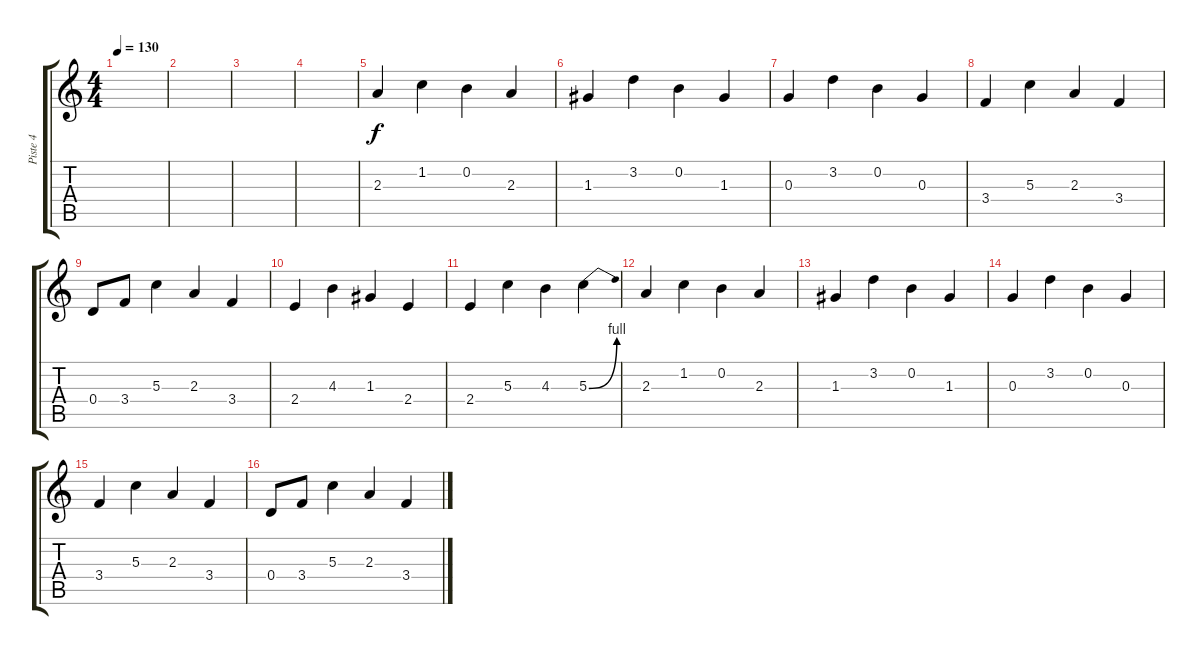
\track ("Piste 4" "Piste 4") {instrument acousticguitarnylon}
\staff {score tabs}
\tuning (E4 B3 G3 D3 A2 E2) {hide}
\ts (4 4)
\tempo 130
\clef g2
\ks c
|
|
|
|
2.3.4 1.2.4 0.2.4 2.3.4 |
1.3.4 3.2.4 0.2.4 1.3.4 |
0.3.4 3.2.4 0.2.4 0.3.4 |
3.4.4 5.3.4 2.3.4 3.4.4 |
0.4.8 3.4.8 5.3.4 2.3.4 3.4.4 |
2.4.4 4.3.4 1.3.4 2.4.4 |
2.4.4 5.3.4 4.3.4 5.3{be (bend 0 0 60 4)}.4 |
2.3.4 1.2.4 0.2.4 2.3.4 |
1.3.4 3.2.4 0.2.4 1.3.4 |
0.3.4 3.2.4 0.2.4 0.3.4 |
3.4.4 5.3.4 2.3.4 3.4.4 |
0.4.8 3.4.8 5.3.4 2.3.4 3.4.4
